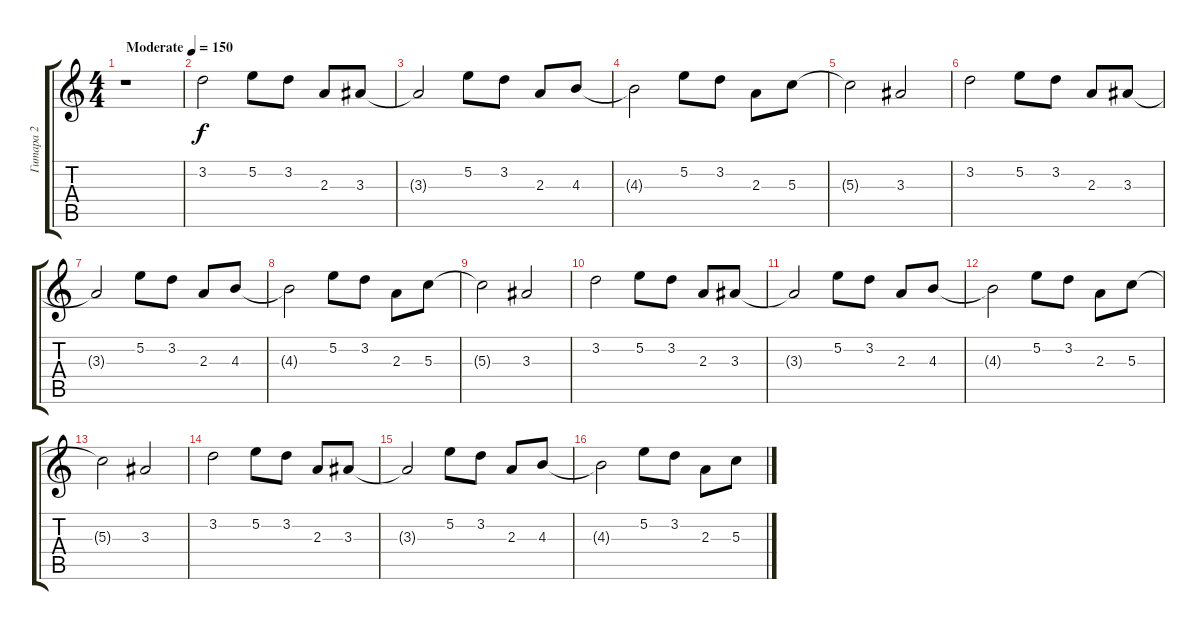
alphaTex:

\track ("Гитара 2" "Гитара 2") {instrument distortionguitar}
\staff {score tabs}
\tuning (E4 B3 G3 D3 A2 D2) {hide}
\ts (4 4)
\tempo (150 "Moderate")
\clef g2
\ks c
r.1{dy f instrument distortionguitar} |
3.2.2{volume 16 instrument acousticguitarsteel} 5.2.8 3.2.8 2.3.8 3.3.8 |
3.3{t}.2 5.2.8 3.2.8 2.3.8 4.3.8 |
4.3{t}.2 5.2.8 3.2.8 2.3.8 5.3.8 |
5.3{t}.2 3.3.2 |
3.2.2 5.2.8 3.2.8 2.3.8 3.3.8 |
3.3{t}.2 5.2.8 3.2.8 2.3.8 4.3.8 |
4.3{t}.2 5.2.8 3.2.8 2.3.8 5.3.8 |
5.3{t}.2 3.3.2 |
3.2.2{volume 16 instrument distortionguitar} 5.2.8 3.2.8 2.3.8 3.3.8 |
3.3{t}.2 5.2.8 3.2.8 2.3.8 4.3.8 |
4.3{t}.2 5.2.8 3.2.8 2.3.8 5.3.8 |
5.3{t}.2 3.3.2 |
3.2.2 5.2.8 3.2.8 2.3.8 3.3.8 |
3.3{t}.2 5.2.8 3.2.8 2.3.8 4.3.8 |
4.3{t}.2 5.2.8 3.2.8 2.3.8 5.3.8
